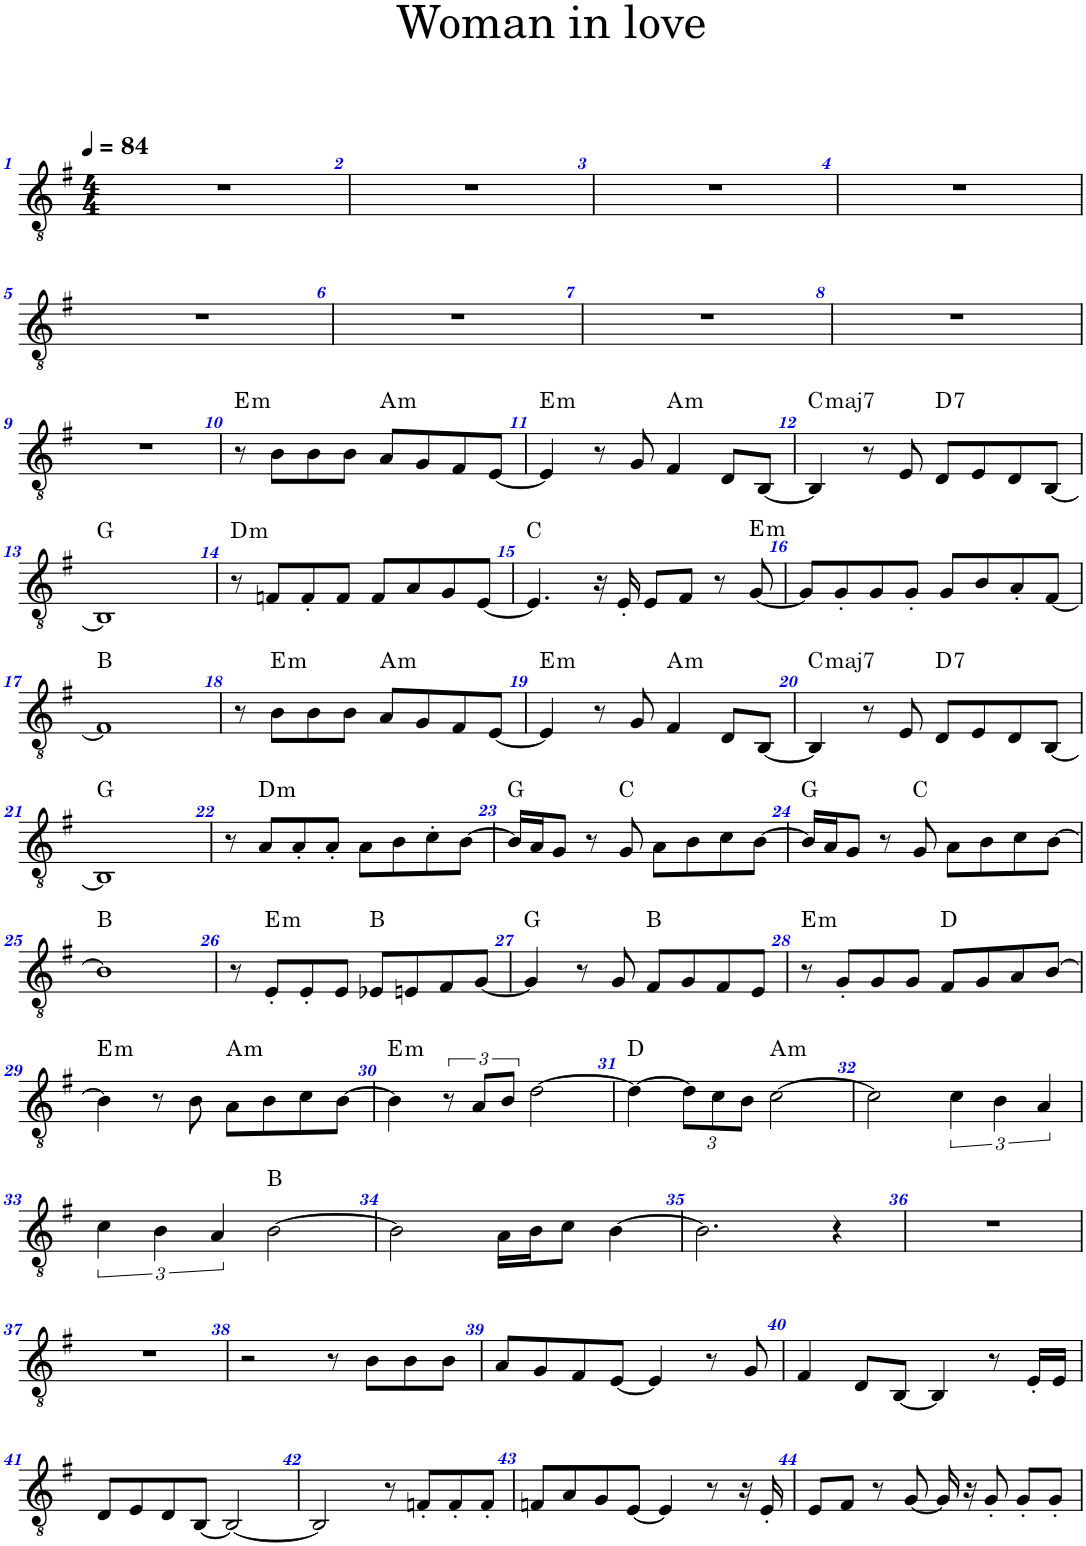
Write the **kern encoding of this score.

**kern	**harte
*part1	*part1
*staff1	*
*I"Dizi in Do, Melody	*
*clefGv2	*
*k[f#]	*
*M4/4	*
*MM84	*
=1	=1
1r	.
=2	=2
1r	.
=3	=3
1r	.
=4	=4
1r	.
!!LO:LB:g=z
=5	=5
1r	.
=6	=6
1r	.
=7	=7
1r	.
=8	=8
1r	.
!!LO:LB:g=z
=9	=9
1r	.
=10	=10
!	!LO:H:kt=m
8r	E:min
8B\L	.
8B\	.
8B\J	.
!	!LO:H:kt=m
8A/L	A:min
8G/	.
8F#/	.
[8E/J	.
=11	=11
!	!LO:H:kt=m
4E/]	E:min
8r	.
8G/	.
!	!LO:H:kt=m
4F#/	A:min
8D/L	.
[8BB/J	.
=12	=12
!	!LO:H:kt=maj7
4BB/]	C:maj7
8r	.
8E/	.
!	!LO:H:kt=7
8D/L	D:7
8E/	.
8D/	.
[8BB/J	.
!!LO:LB:g=z
=13	=13
1BB]	G:maj
=14	=14
!	!LO:H:kt=m
8r	D:min
8Fn/L	.
8F'/	.
8F/J	.
8F/L	.
8A/	.
8G/	.
[8E/J	.
=15	=15
4.E/]	C:maj
16r	.
16E'/	.
8E/L	.
8F#/J	.
8r	.
!	!LO:H:kt=m
[8G/	E:min
=16	=16
8G/L]	.
8G'/	.
8G/	.
8G'/J	.
8G/L	.
8B/	.
8A'/	.
[8F#/J	.
!!LO:LB:g=z
=17	=17
1F#]	B:maj
=18	=18
8r	.
!	!LO:H:kt=m
8B\L	E:min
8B\	.
8B\J	.
!	!LO:H:kt=m
8A/L	A:min
8G/	.
8F#/	.
[8E/J	.
=19	=19
!	!LO:H:kt=m
4E/]	E:min
8r	.
8G/	.
!	!LO:H:kt=m
4F#/	A:min
8D/L	.
[8BB/J	.
=20	=20
!	!LO:H:kt=maj7
4BB/]	C:maj7
8r	.
8E/	.
!	!LO:H:kt=7
8D/L	D:7
8E/	.
8D/	.
[8BB/J	.
!!LO:LB:g=z
=21	=21
1BB]	G:maj
=22	=22
8r	.
!	!LO:H:kt=m
8A/L	D:min
8A'/	.
8A'/J	.
8A\L	.
8B\	.
8c'\	.
[8B\J	.
=23	=23
16B/LL]	G:maj
16A/J	.
8G/J	.
8r	.
8G/	C:maj
8A\L	.
8B\	.
8c\	.
[8B\J	.
=24	=24
16B/LL]	G:maj
16A/J	.
8G/J	.
8r	.
8G/	C:maj
8A\L	.
8B\	.
8c\	.
[8B\J	.
!!LO:LB:g=z
=25	=25
1B]	B:maj
=26	=26
8r	.
!	!LO:H:kt=m
8E'/L	E:min
8E'/	.
8E/J	.
8E-X/L	B:maj
8En/	.
8F#/	.
[8G/J	.
=27	=27
4G/]	G:maj
8r	.
8G/	.
8F#/L	B:maj
8G/	.
8F#/	.
8E/J	.
=28	=28
!	!LO:H:kt=m
8r	E:min
8G'/L	.
8G/	.
8G/J	.
8F#/L	D:maj
8G/	.
8A/	.
[8B/J	.
!!LO:LB:g=z
=29	=29
!	!LO:H:kt=m
4B\]	E:min
8r	.
8B\	.
!	!LO:H:kt=m
8A\L	A:min
8B\	.
8c\	.
[8B\J	.
=30	=30
!	!LO:H:kt=m
4B\]	E:min
12r	.
12A/L	.
12B/J	.
[2d\	.
=31	=31
4d\_	D:maj
*Xbrackettup	*
12d\L]	.
12c\	.
12B\J	.
!	!LO:H:kt=m
[2c\	A:min
=32	=32
2c\]	.
*brackettup	*
6c\	.
6B\	.
6A/	.
!!LO:LB:g=z
=33	=33
6c\	.
6B\	.
6A/	.
[2B\	B:maj
=34	=34
2B\]	.
16A\LL	.
16B\J	.
8c\J	.
[4B\	.
=35	=35
2.B\]	.
4r	.
=36	=36
1r	.
!!LO:LB:g=z
=37	=37
1r	.
=38	=38
2r	.
8r	.
8B\L	.
8B\	.
8B\J	.
=39	=39
8A/L	.
8G/	.
8F#/	.
[8E/J	.
4E/]	.
8r	.
8G/	.
=40	=40
4F#/	.
8D/L	.
[8BB/J	.
4BB/]	.
8r	.
16E'/LL	.
16E/JJ	.
!!LO:LB:g=z
=41	=41
8D/L	.
8E/	.
8D/	.
[8BB/J	.
2BB/_	.
=42	=42
2BB/]	.
8r	.
8Fn'/L	.
8F'/	.
8F'/J	.
=43	=43
8Fn/L	.
8A/	.
8G/	.
[8E/J	.
4E/]	.
8r	.
16r	.
16E'/	.
=44	=44
8E/L	.
8F#/J	.
8r	.
[8G/	.
16G/]	.
16r	.
8G'/	.
8G'/L	.
8G'/J	.
=	=
*-	*-
